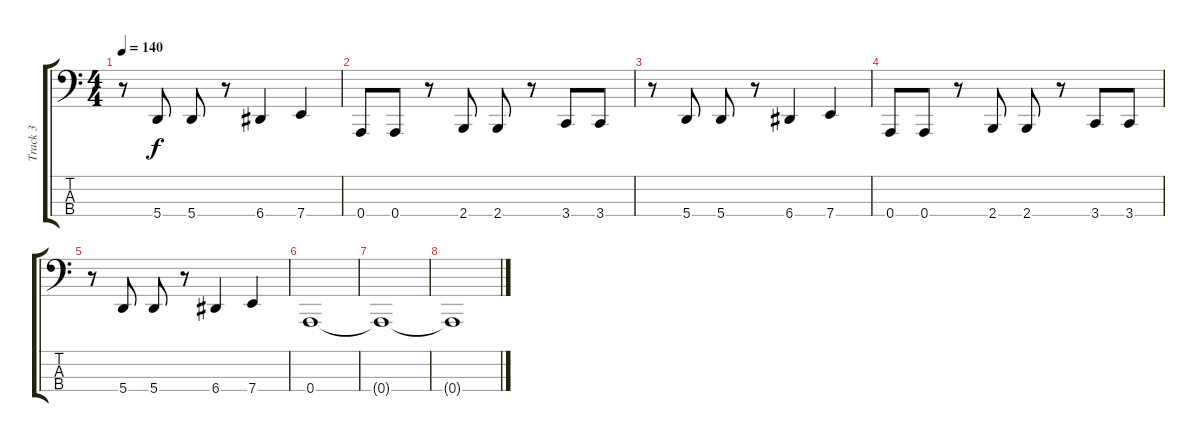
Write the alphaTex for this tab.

\track ("Track 3" "Track 3") {instrument electricbasspick}
\staff {score tabs}
\tuning (D2 A1 E1 A0) {hide}
\ts (4 4)
\tempo 140
\clef f4
\ks c
r.8{dy f} 5.4.8 5.4.8 r.8 6.4.4 7.4.4 |
0.4.8 0.4.8 r.8 2.4.8 2.4.8 r.8 3.4.8 3.4.8 |
r.8 5.4.8 5.4.8 r.8 6.4.4 7.4.4 |
0.4.8 0.4.8 r.8 2.4.8 2.4.8 r.8 3.4.8 3.4.8 |
r.8 5.4.8 5.4.8 r.8 6.4.4 7.4.4 |
0.4.1 |
0.4{t}.1 |
0.4{t}.1
